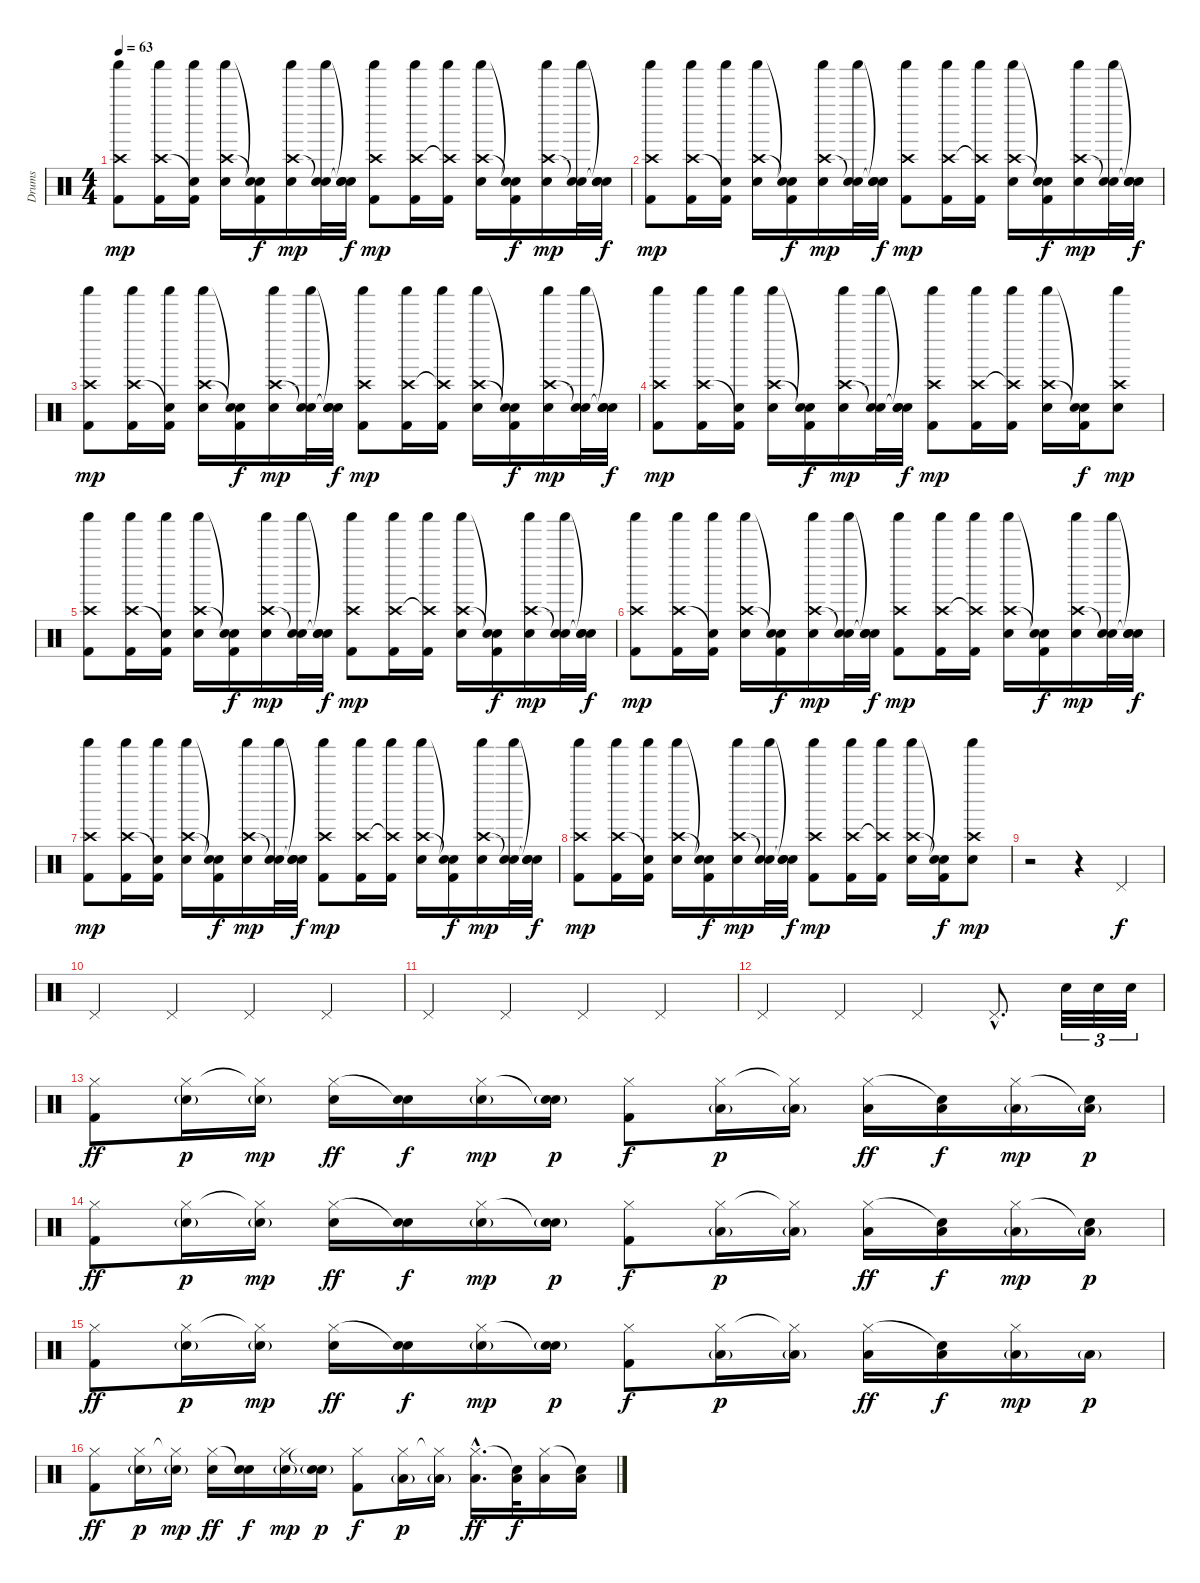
\track ("Drums" "Drums") {instrument percussion}
\staff {score}
\articulation defaults
\ts (4 4)
\tempo 63
\clef neutral
\ks c
("Crash high (hit)" "Shaker (hit)" "Kick (hit) 2").8{dy mp} ("Crash high (hit)" "Shaker (hit)" "Kick (hit) 2").16 ("Snare (hit)"{t} "Shaker (hit)" "Kick (hit) 2").16 ("Crash high (hit)" "Shaker (hit)" "Snare (hit) 2").16 ("Snare (hit)"{t} "Snare (hit)"{t} "Kick (hit) 2").16{dy f} ("Crash high (hit)" "Shaker (hit)" "Snare (hit) 2").16{dy mp} ("Snare (hit)"{t} "Shaker (hit)" "Snare (hit) 2").32 ("Snare (hit)"{t} "Snare (hit)"{t} "Snare (hit) 2").32{dy f} ("Crash high (hit)" "Shaker (hit)" "Kick (hit) 2").8{dy mp} ("Crash high (hit)" "Shaker (hit)" "Kick (hit) 2").16 ("Crash high (hit)"{t} "Shaker (hit)" "Kick (hit) 2").16 ("Crash high (hit)" "Shaker (hit)" "Snare (hit) 2").16 ("Snare (hit)"{t} "Snare (hit)"{t} "Kick (hit) 2").16{dy f} ("Crash high (hit)" "Shaker (hit)" "Snare (hit) 2").16{dy mp} ("Snare (hit)"{t} "Shaker (hit)" "Snare (hit) 2").32 ("Snare (hit)"{t} "Snare (hit)"{t} "Snare (hit) 2").32{dy f} |
("Crash high (hit)" "Shaker (hit)" "Kick (hit) 2").8{dy mp} ("Crash high (hit)" "Shaker (hit)" "Kick (hit) 2").16 ("Snare (hit)"{t} "Shaker (hit)" "Kick (hit) 2").16 ("Crash high (hit)" "Shaker (hit)" "Snare (hit) 2").16 ("Snare (hit)"{t} "Snare (hit)"{t} "Kick (hit) 2").16{dy f} ("Crash high (hit)" "Shaker (hit)" "Snare (hit) 2").16{dy mp} ("Snare (hit)"{t} "Shaker (hit)" "Snare (hit) 2").32 ("Snare (hit)"{t} "Snare (hit)"{t} "Snare (hit) 2").32{dy f} ("Crash high (hit)" "Shaker (hit)" "Kick (hit) 2").8{dy mp} ("Crash high (hit)" "Shaker (hit)" "Kick (hit) 2").16 ("Crash high (hit)"{t} "Shaker (hit)" "Kick (hit) 2").16 ("Crash high (hit)" "Shaker (hit)" "Snare (hit) 2").16 ("Snare (hit)"{t} "Snare (hit)"{t} "Kick (hit) 2").16{dy f} ("Crash high (hit)" "Shaker (hit)" "Snare (hit) 2").16{dy mp} ("Snare (hit)"{t} "Shaker (hit)" "Snare (hit) 2").32 ("Snare (hit)"{t} "Snare (hit)"{t} "Snare (hit) 2").32{dy f} |
("Crash high (hit)" "Shaker (hit)" "Kick (hit) 2").8{dy mp} ("Crash high (hit)" "Shaker (hit)" "Kick (hit) 2").16 ("Snare (hit)"{t} "Shaker (hit)" "Kick (hit) 2").16 ("Crash high (hit)" "Shaker (hit)" "Snare (hit) 2").16 ("Snare (hit)"{t} "Snare (hit)"{t} "Kick (hit) 2").16{dy f} ("Crash high (hit)" "Shaker (hit)" "Snare (hit) 2").16{dy mp} ("Snare (hit)"{t} "Shaker (hit)" "Snare (hit) 2").32 ("Snare (hit)"{t} "Snare (hit)"{t} "Snare (hit) 2").32{dy f} ("Crash high (hit)" "Shaker (hit)" "Kick (hit) 2").8{dy mp} ("Crash high (hit)" "Shaker (hit)" "Kick (hit) 2").16 ("Crash high (hit)"{t} "Shaker (hit)" "Kick (hit) 2").16 ("Crash high (hit)" "Shaker (hit)" "Snare (hit) 2").16 ("Snare (hit)"{t} "Snare (hit)"{t} "Kick (hit) 2").16{dy f} ("Crash high (hit)" "Shaker (hit)" "Snare (hit) 2").16{dy mp} ("Snare (hit)"{t} "Shaker (hit)" "Snare (hit) 2").32 ("Snare (hit)"{t} "Snare (hit)"{t} "Snare (hit) 2").32{dy f} |
("Crash high (hit)" "Shaker (hit)" "Kick (hit) 2").8{dy mp} ("Crash high (hit)" "Shaker (hit)" "Kick (hit) 2").16 ("Snare (hit)"{t} "Shaker (hit)" "Kick (hit) 2").16 ("Crash high (hit)" "Shaker (hit)" "Snare (hit) 2").16 ("Snare (hit)"{t} "Snare (hit)"{t} "Kick (hit) 2").16{dy f} ("Crash high (hit)" "Shaker (hit)" "Snare (hit) 2").16{dy mp} ("Snare (hit)"{t} "Shaker (hit)" "Snare (hit) 2").32 ("Snare (hit)"{t} "Snare (hit)"{t} "Snare (hit) 2").32{dy f} ("Crash high (hit)" "Shaker (hit)" "Kick (hit) 2").8{dy mp} ("Crash high (hit)" "Shaker (hit)" "Kick (hit) 2").16 ("Crash high (hit)"{t} "Shaker (hit)" "Kick (hit) 2").16 ("Crash high (hit)" "Shaker (hit)" "Snare (hit) 2").16 ("Snare (hit)"{t} "Snare (hit)"{t} "Kick (hit) 2").16{dy f} ("Crash high (hit)" "Shaker (hit)" "Snare (hit) 2").8{dy mp} |
("Crash high (hit)" "Shaker (hit)" "Kick (hit) 2").8 ("Crash high (hit)" "Shaker (hit)" "Kick (hit) 2").16 ("Snare (hit)"{t} "Shaker (hit)" "Kick (hit) 2").16 ("Crash high (hit)" "Shaker (hit)" "Snare (hit) 2").16 ("Snare (hit)"{t} "Snare (hit)"{t} "Kick (hit) 2").16{dy f} ("Crash high (hit)" "Shaker (hit)" "Snare (hit) 2").16{dy mp} ("Snare (hit)"{t} "Shaker (hit)" "Snare (hit) 2").32 ("Snare (hit)"{t} "Snare (hit)"{t} "Snare (hit) 2").32{dy f} ("Crash high (hit)" "Shaker (hit)" "Kick (hit) 2").8{dy mp} ("Crash high (hit)" "Shaker (hit)" "Kick (hit) 2").16 ("Crash high (hit)"{t} "Shaker (hit)" "Kick (hit) 2").16 ("Crash high (hit)" "Shaker (hit)" "Snare (hit) 2").16 ("Snare (hit)"{t} "Snare (hit)"{t} "Kick (hit) 2").16{dy f} ("Crash high (hit)" "Shaker (hit)" "Snare (hit) 2").16{dy mp} ("Snare (hit)"{t} "Shaker (hit)" "Snare (hit) 2").32 ("Snare (hit)"{t} "Snare (hit)"{t} "Snare (hit) 2").32{dy f} |
("Crash high (hit)" "Shaker (hit)" "Kick (hit) 2").8{dy mp} ("Crash high (hit)" "Shaker (hit)" "Kick (hit) 2").16 ("Snare (hit)"{t} "Shaker (hit)" "Kick (hit) 2").16 ("Crash high (hit)" "Shaker (hit)" "Snare (hit) 2").16 ("Snare (hit)"{t} "Snare (hit)"{t} "Kick (hit) 2").16{dy f} ("Crash high (hit)" "Shaker (hit)" "Snare (hit) 2").16{dy mp} ("Snare (hit)"{t} "Shaker (hit)" "Snare (hit) 2").32 ("Snare (hit)"{t} "Snare (hit)"{t} "Snare (hit) 2").32{dy f} ("Crash high (hit)" "Shaker (hit)" "Kick (hit) 2").8{dy mp} ("Crash high (hit)" "Shaker (hit)" "Kick (hit) 2").16 ("Crash high (hit)"{t} "Shaker (hit)" "Kick (hit) 2").16 ("Crash high (hit)" "Shaker (hit)" "Snare (hit) 2").16 ("Snare (hit)"{t} "Snare (hit)"{t} "Kick (hit) 2").16{dy f} ("Crash high (hit)" "Shaker (hit)" "Snare (hit) 2").16{dy mp} ("Snare (hit)"{t} "Shaker (hit)" "Snare (hit) 2").32 ("Snare (hit)"{t} "Snare (hit)"{t} "Snare (hit) 2").32{dy f} |
("Crash high (hit)" "Shaker (hit)" "Kick (hit) 2").8{dy mp} ("Crash high (hit)" "Shaker (hit)" "Kick (hit) 2").16 ("Snare (hit)"{t} "Shaker (hit)" "Kick (hit) 2").16 ("Crash high (hit)" "Shaker (hit)" "Snare (hit) 2").16 ("Snare (hit)"{t} "Snare (hit)"{t} "Kick (hit) 2").16{dy f} ("Crash high (hit)" "Shaker (hit)" "Snare (hit) 2").16{dy mp} ("Snare (hit)"{t} "Shaker (hit)" "Snare (hit) 2").32 ("Snare (hit)"{t} "Snare (hit)"{t} "Snare (hit) 2").32{dy f} ("Crash high (hit)" "Shaker (hit)" "Kick (hit) 2").8{dy mp} ("Crash high (hit)" "Shaker (hit)" "Kick (hit) 2").16 ("Crash high (hit)"{t} "Shaker (hit)" "Kick (hit) 2").16 ("Crash high (hit)" "Shaker (hit)" "Snare (hit) 2").16 ("Snare (hit)"{t} "Snare (hit)"{t} "Kick (hit) 2").16{dy f} ("Crash high (hit)" "Shaker (hit)" "Snare (hit) 2").16{dy mp} ("Snare (hit)"{t} "Shaker (hit)" "Snare (hit) 2").32 ("Snare (hit)"{t} "Snare (hit)"{t} "Snare (hit) 2").32{dy f} |
("Crash high (hit)" "Shaker (hit)" "Kick (hit) 2").8{dy mp} ("Crash high (hit)" "Shaker (hit)" "Kick (hit) 2").16 ("Snare (hit)"{t} "Shaker (hit)" "Kick (hit) 2").16 ("Crash high (hit)" "Shaker (hit)" "Snare (hit) 2").16 ("Snare (hit)"{t} "Snare (hit)"{t} "Kick (hit) 2").16{dy f} ("Crash high (hit)" "Shaker (hit)" "Snare (hit) 2").16{dy mp} ("Snare (hit)"{t} "Shaker (hit)" "Snare (hit) 2").32 ("Snare (hit)"{t} "Snare (hit)"{t} "Snare (hit) 2").32{dy f} ("Crash high (hit)" "Shaker (hit)" "Kick (hit) 2").8{dy mp} ("Crash high (hit)" "Shaker (hit)" "Kick (hit) 2").16 ("Crash high (hit)"{t} "Shaker (hit)" "Kick (hit) 2").16 ("Crash high (hit)" "Shaker (hit)" "Snare (hit) 2").16 ("Snare (hit)"{t} "Snare (hit)"{t} "Kick (hit) 2").16{dy f} ("Crash high (hit)" "Shaker (hit)" "Snare (hit) 2").8{dy mp} |
r.2 r.4 "Pedal Hi-Hat (hit)".4{dy f} |
"Pedal Hi-Hat (hit)".4 "Pedal Hi-Hat (hit)".4 "Pedal Hi-Hat (hit)".4 "Pedal Hi-Hat (hit)".4 |
"Pedal Hi-Hat (hit)".4 "Pedal Hi-Hat (hit)".4 "Pedal Hi-Hat (hit)".4 "Pedal Hi-Hat (hit)".4 |
"Pedal Hi-Hat (hit)".4 "Pedal Hi-Hat (hit)".4 "Pedal Hi-Hat (hit)".4 "Pedal Hi-Hat (hit)"{hac}.8{d} "Snare (hit) 2".32{tu (3 2)} "Snare (hit) 2".32{tu (3 2)} "Snare (hit) 2".32{tu (3 2)} |
("Hi-Hat (closed)" "Kick (hit) 2").8{dy ff volume 12} ("Hi-Hat (closed)" "Snare (hit) 2"{g}).16{dy p} ("Hi-Hat (closed)"{t} "Snare (hit) 2"{g}).16{dy mp} ("Hi-Hat (closed)" "Snare (hit) 2").16{dy ff} ("Snare (hit)"{t} "Snare (hit) 2").16{dy f} ("Hi-Hat (closed)" "Snare (hit) 2"{g}).16{dy mp} ("Snare (hit)"{t} "Snare (hit) 2"{g}).16{dy p} ("Hi-Hat (closed)" "Kick (hit) 2").8{dy f} ("Hi-Hat (closed)" "Low Floor Tom (hit)"{g}).16{dy p} ("Hi-Hat (closed)"{t} "Low Floor Tom (hit)"{g}).16 ("Hi-Hat (closed)" "Low Floor Tom (hit)").16{dy ff} ("Snare (hit)"{t} "Low Floor Tom (hit)").16{dy f} ("Hi-Hat (closed)" "Low Floor Tom (hit)"{g}).16{dy mp} ("Snare (hit)"{t} "Low Floor Tom (hit)"{g}).16{dy p} |
("Hi-Hat (closed)" "Kick (hit) 2").8{dy ff} ("Hi-Hat (closed)" "Snare (hit) 2"{g}).16{dy p} ("Hi-Hat (closed)"{t} "Snare (hit) 2"{g}).16{dy mp} ("Hi-Hat (closed)" "Snare (hit) 2").16{dy ff} ("Snare (hit)"{t} "Snare (hit) 2").16{dy f} ("Hi-Hat (closed)" "Snare (hit) 2"{g}).16{dy mp} ("Snare (hit)"{t} "Snare (hit) 2"{g}).16{dy p} ("Hi-Hat (closed)" "Kick (hit) 2").8{dy f} ("Hi-Hat (closed)" "Low Floor Tom (hit)"{g}).16{dy p} ("Hi-Hat (closed)"{t} "Low Floor Tom (hit)"{g}).16 ("Hi-Hat (closed)" "Low Floor Tom (hit)").16{dy ff} ("Snare (hit)"{t} "Low Floor Tom (hit)").16{dy f} ("Hi-Hat (closed)" "Low Floor Tom (hit)"{g}).16{dy mp} ("Snare (hit)"{t} "Low Floor Tom (hit)"{g}).16{dy p} |
("Hi-Hat (closed)" "Kick (hit) 2").8{dy ff} ("Hi-Hat (closed)" "Snare (hit) 2"{g}).16{dy p} ("Hi-Hat (closed)"{t} "Snare (hit) 2"{g}).16{dy mp} ("Hi-Hat (closed)" "Snare (hit) 2").16{dy ff} ("Snare (hit)"{t} "Snare (hit) 2").16{dy f} ("Hi-Hat (closed)" "Snare (hit) 2"{g}).16{dy mp} ("Snare (hit)"{t} "Snare (hit) 2"{g}).16{dy p} ("Hi-Hat (closed)" "Kick (hit) 2").8{dy f} ("Hi-Hat (closed)" "Low Floor Tom (hit)"{g}).16{dy p} ("Hi-Hat (closed)"{t} "Low Floor Tom (hit)"{g}).16 ("Hi-Hat (closed)" "Low Floor Tom (hit)").16{dy ff} ("Snare (hit)"{t} "Low Floor Tom (hit)").16{dy f} ("Hi-Hat (closed)" "Low Floor Tom (hit)"{g}).16{dy mp} "Low Floor Tom (hit)"{g}.16{dy p} |
("Hi-Hat (closed)" "Kick (hit) 2").8{dy ff} ("Hi-Hat (closed)" "Snare (hit) 2"{g}).16{dy p} ("Hi-Hat (closed)"{t} "Snare (hit) 2"{g}).16{dy mp} ("Hi-Hat (closed)" "Snare (hit) 2").16{dy ff} ("Snare (hit)"{t} "Snare (hit) 2").16{dy f} ("Hi-Hat (closed)" "Snare (hit) 2"{g}).16{dy mp} ("Snare (hit)"{t} "Snare (hit) 2"{g}).16{dy p} ("Hi-Hat (closed)" "Kick (hit) 2").8{dy f} ("Hi-Hat (closed)" "Low Floor Tom (hit)"{g}).16{dy p} ("Hi-Hat (closed)"{t} "Low Floor Tom (hit)"{g}).16 ("Hi-Hat (closed)"{hac} "Low Floor Tom (hit)"{hac}).16{d dy ff} ("Snare (hit)"{t} "Low Floor Tom (hit)").32{dy f} ("Hi-Hat (closed)" "Low Floor Tom (hit)").16 ("Snare (hit)"{t} "Low Floor Tom (hit)").16
